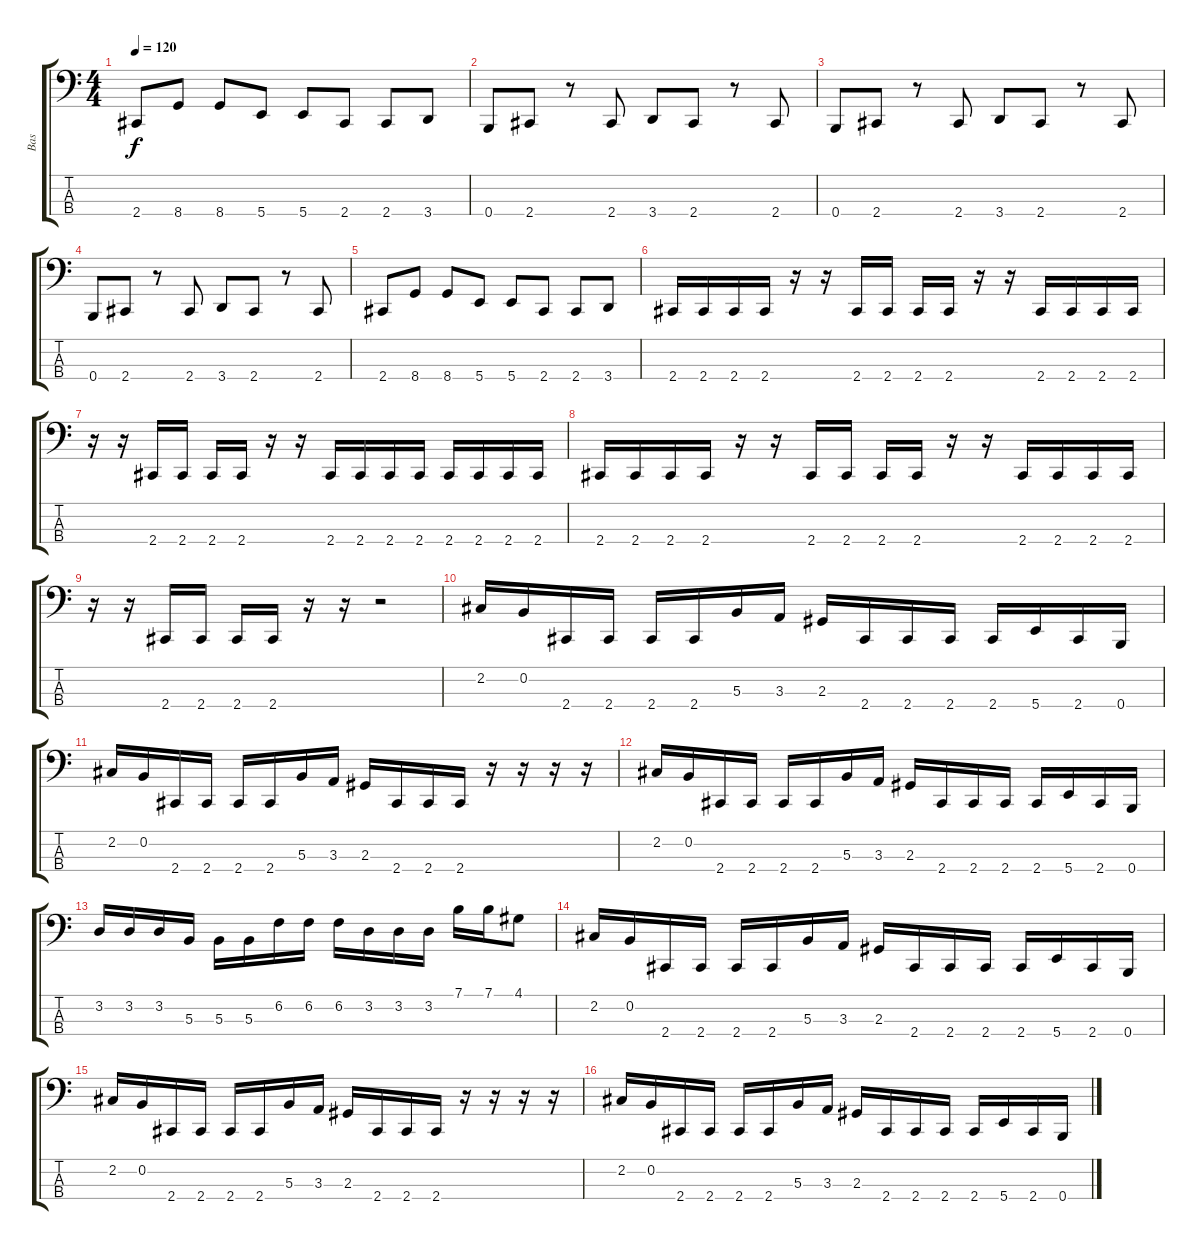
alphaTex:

\track ("Bas" "Bas") {instrument slapbass2}
\staff {score tabs}
\tuning (E2 B1 Gb1 B0) {hide}
\ts (4 4)
\tempo 120
\clef f4
\ks c
2.4.8{dy f} 8.4.8 8.4.8 5.4.8 5.4.8 2.4.8 2.4.8 3.4.8 |
0.4.8 2.4.8 r.8 2.4.8 3.4.8 2.4.8 r.8 2.4.8 |
0.4.8 2.4.8 r.8 2.4.8 3.4.8 2.4.8 r.8 2.4.8 |
0.4.8 2.4.8 r.8 2.4.8 3.4.8 2.4.8 r.8 2.4.8 |
2.4.8 8.4.8 8.4.8 5.4.8 5.4.8 2.4.8 2.4.8 3.4.8 |
2.4.16 2.4.16 2.4.16 2.4.16 r.16 r.16 2.4.16 2.4.16 2.4.16 2.4.16 r.16 r.16 2.4.16 2.4.16 2.4.16 2.4.16 |
r.16 r.16 2.4.16 2.4.16 2.4.16 2.4.16 r.16 r.16 2.4.16 2.4.16 2.4.16 2.4.16 2.4.16 2.4.16 2.4.16 2.4.16 |
2.4.16 2.4.16 2.4.16 2.4.16 r.16 r.16 2.4.16 2.4.16 2.4.16 2.4.16 r.16 r.16 2.4.16 2.4.16 2.4.16 2.4.16 |
r.16 r.16 2.4.16 2.4.16 2.4.16 2.4.16 r.16 r.16 r.2 |
2.2.16 0.2.16 2.4.16 2.4.16 2.4.16 2.4.16 5.3.16 3.3.16 2.3.16 2.4.16 2.4.16 2.4.16 2.4.16 5.4.16 2.4.16 0.4.16 |
2.2.16 0.2.16 2.4.16 2.4.16 2.4.16 2.4.16 5.3.16 3.3.16 2.3.16 2.4.16 2.4.16 2.4.16 r.16 r.16 r.16 r.16 |
2.2.16 0.2.16 2.4.16 2.4.16 2.4.16 2.4.16 5.3.16 3.3.16 2.3.16 2.4.16 2.4.16 2.4.16 2.4.16 5.4.16 2.4.16 0.4.16 |
3.2.16 3.2.16 3.2.16 5.3.16 5.3.16 5.3.16 6.2.16 6.2.16 6.2.16 3.2.16 3.2.16 3.2.16 7.1.16 7.1.16 4.1.8 |
2.2.16 0.2.16 2.4.16 2.4.16 2.4.16 2.4.16 5.3.16 3.3.16 2.3.16 2.4.16 2.4.16 2.4.16 2.4.16 5.4.16 2.4.16 0.4.16 |
2.2.16 0.2.16 2.4.16 2.4.16 2.4.16 2.4.16 5.3.16 3.3.16 2.3.16 2.4.16 2.4.16 2.4.16 r.16 r.16 r.16 r.16 |
2.2.16 0.2.16 2.4.16 2.4.16 2.4.16 2.4.16 5.3.16 3.3.16 2.3.16 2.4.16 2.4.16 2.4.16 2.4.16 5.4.16 2.4.16 0.4.16
